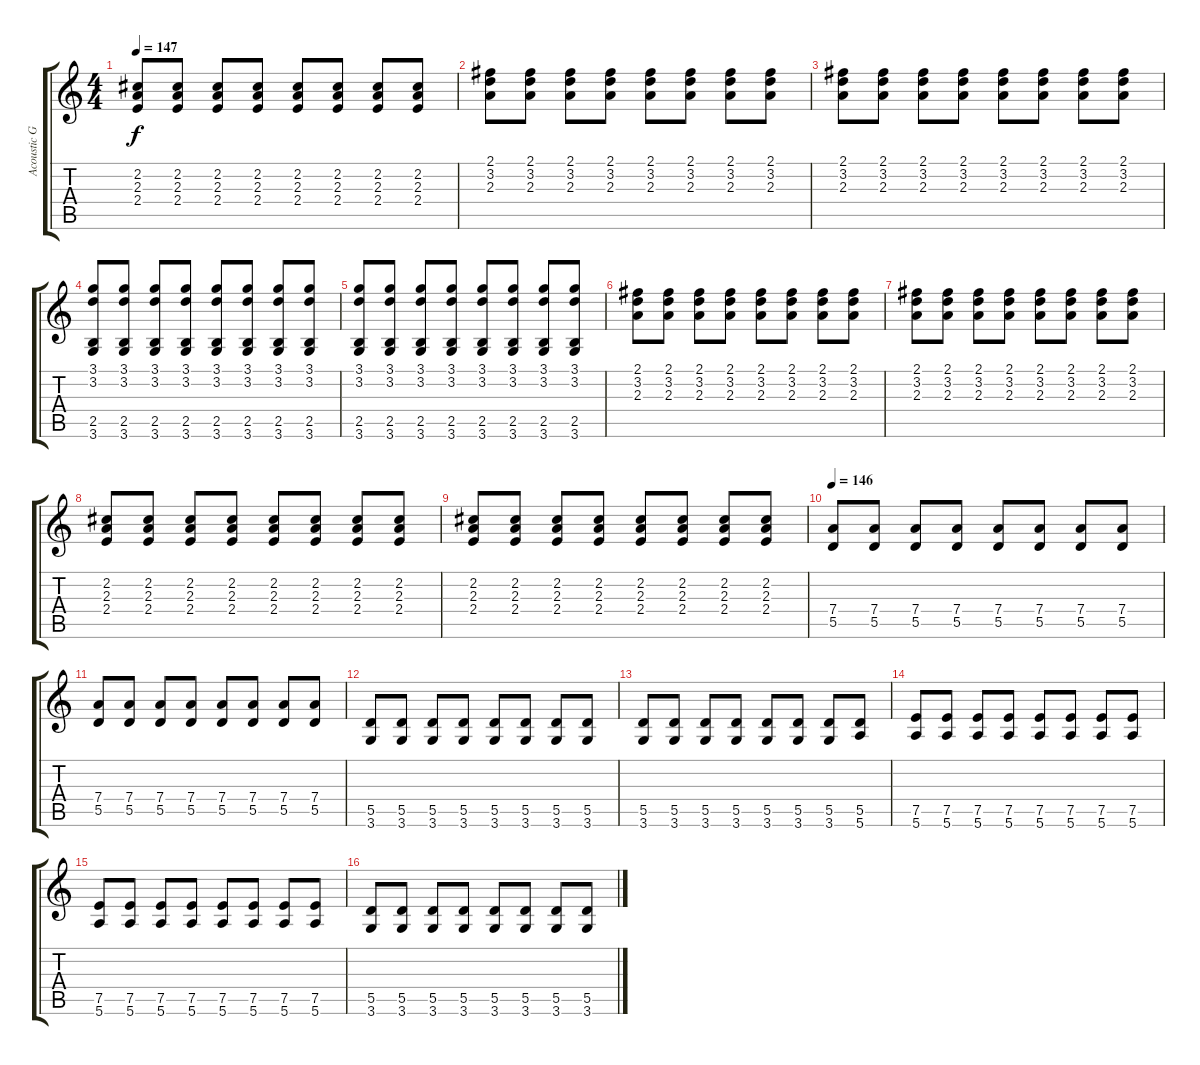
\track ("Acoustic Guitar" "Acoustic G") {instrument acousticguitarnylon}
\staff {score tabs}
\tuning (E4 B3 G3 D3 A2 E2) {hide}
\ts (4 4)
\tempo 147
\clef g2
\ks c
(2.2 2.3 2.4).8{dy f} (2.2 2.3 2.4).8 (2.2 2.3 2.4).8 (2.2 2.3 2.4).8 (2.2 2.3 2.4).8 (2.2 2.3 2.4).8 (2.2 2.3 2.4).8 (2.2 2.3 2.4).8 |
(2.1 3.2 2.3).8 (2.1 3.2 2.3).8 (2.1 3.2 2.3).8 (2.1 3.2 2.3).8 (2.1 3.2 2.3).8 (2.1 3.2 2.3).8 (2.1 3.2 2.3).8 (2.1 3.2 2.3).8 |
(2.1 3.2 2.3).8 (2.1 3.2 2.3).8 (2.1 3.2 2.3).8 (2.1 3.2 2.3).8 (2.1 3.2 2.3).8 (2.1 3.2 2.3).8 (2.1 3.2 2.3).8 (2.1 3.2 2.3).8 |
(3.1 3.2 2.5 3.6).8 (3.1 3.2 2.5 3.6).8 (3.1 3.2 2.5 3.6).8 (3.1 3.2 2.5 3.6).8 (3.1 3.2 2.5 3.6).8 (3.1 3.2 2.5 3.6).8 (3.1 3.2 2.5 3.6).8 (3.1 3.2 2.5 3.6).8 |
(3.1 3.2 2.5 3.6).8 (3.1 3.2 2.5 3.6).8 (3.1 3.2 2.5 3.6).8 (3.1 3.2 2.5 3.6).8 (3.1 3.2 2.5 3.6).8 (3.1 3.2 2.5 3.6).8 (3.1 3.2 2.5 3.6).8 (3.1 3.2 2.5 3.6).8 |
(2.1 3.2 2.3).8 (2.1 3.2 2.3).8 (2.1 3.2 2.3).8 (2.1 3.2 2.3).8 (2.1 3.2 2.3).8 (2.1 3.2 2.3).8 (2.1 3.2 2.3).8 (2.1 3.2 2.3).8 |
(2.1 3.2 2.3).8 (2.1 3.2 2.3).8 (2.1 3.2 2.3).8 (2.1 3.2 2.3).8 (2.1 3.2 2.3).8 (2.1 3.2 2.3).8 (2.1 3.2 2.3).8 (2.1 3.2 2.3).8 |
(2.2 2.3 2.4).8 (2.2 2.3 2.4).8 (2.2 2.3 2.4).8 (2.2 2.3 2.4).8 (2.2 2.3 2.4).8 (2.2 2.3 2.4).8 (2.2 2.3 2.4).8 (2.2 2.3 2.4).8 |
(2.2 2.3 2.4).8 (2.2 2.3 2.4).8 (2.2 2.3 2.4).8 (2.2 2.3 2.4).8 (2.2 2.3 2.4).8 (2.2 2.3 2.4).8 (2.2 2.3 2.4).8 (2.2 2.3 2.4).8 |
\tempo 146
(7.4 5.5).8 (7.4 5.5).8 (7.4 5.5).8 (7.4 5.5).8 (7.4 5.5).8 (7.4 5.5).8 (7.4 5.5).8 (7.4 5.5).8 |
(7.4 5.5).8 (7.4 5.5).8 (7.4 5.5).8 (7.4 5.5).8 (7.4 5.5).8 (7.4 5.5).8 (7.4 5.5).8 (7.4 5.5).8 |
(5.5 3.6).8 (5.5 3.6).8 (5.5 3.6).8 (5.5 3.6).8 (5.5 3.6).8 (5.5 3.6).8 (5.5 3.6).8 (5.5 3.6).8 |
(5.5 3.6).8 (5.5 3.6).8 (5.5 3.6).8 (5.5 3.6).8 (5.5 3.6).8 (5.5 3.6).8 (5.5 3.6).8 (5.5 5.6).8 |
(7.5 5.6).8 (7.5 5.6).8 (7.5 5.6).8 (7.5 5.6).8 (7.5 5.6).8 (7.5 5.6).8 (7.5 5.6).8 (7.5 5.6).8 |
(7.5 5.6).8 (7.5 5.6).8 (7.5 5.6).8 (7.5 5.6).8 (7.5 5.6).8 (7.5 5.6).8 (7.5 5.6).8 (7.5 5.6).8 |
(5.5 3.6).8 (5.5 3.6).8 (5.5 3.6).8 (5.5 3.6).8 (5.5 3.6).8 (5.5 3.6).8 (5.5 3.6).8 (5.5 3.6).8
